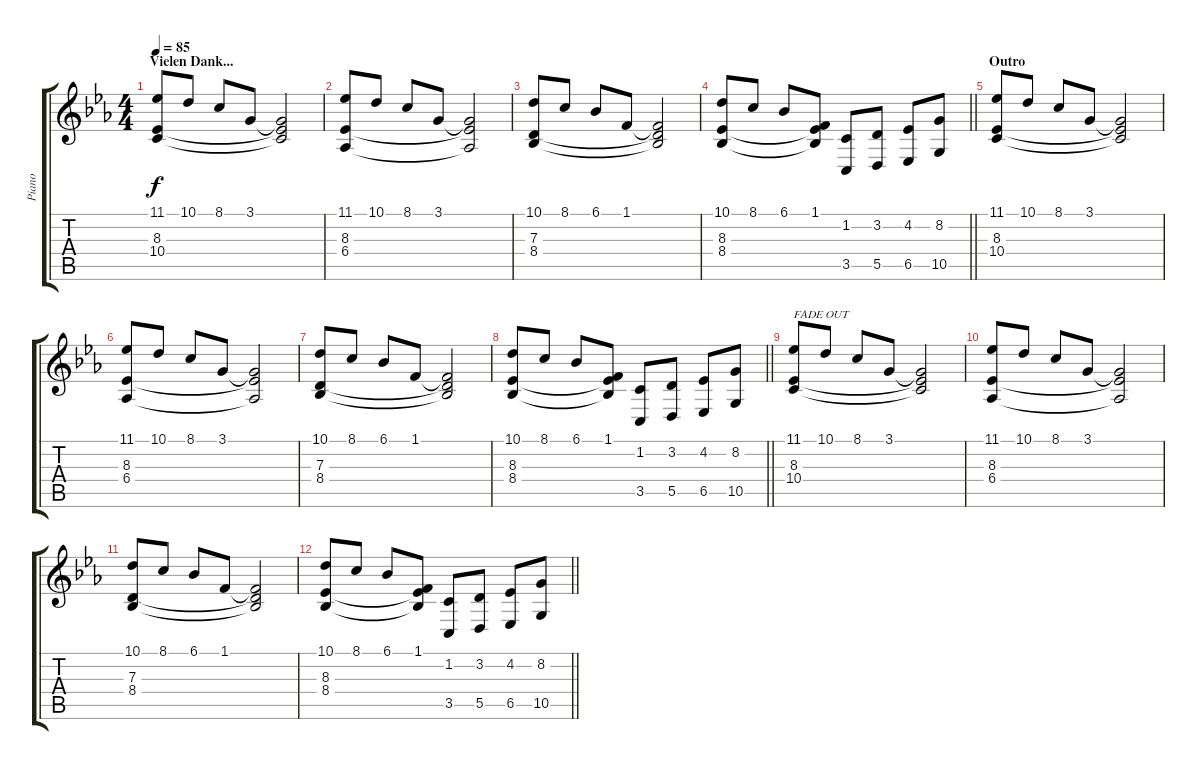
\track ("Piano" "Piano") {instrument acousticgrandpiano}
\staff {score tabs}
\tuning (E4 B3 G3 D3 A2 E2) {hide}
\ts (4 4)
\section ("" "Vielen Dank...")
\tempo 85
\clef g2
\ks cminor
(11.1 8.3 10.4).8{dy f} 10.1.8 8.1.8 3.1.8 (3.1{t} 8.3{t} 10.4{t}).2 |
(11.1 8.3 6.4).8 10.1.8 8.1.8 3.1.8 (3.1{t} 8.3{t} 6.4{t}).2 |
(10.1 7.3 8.4).8 8.1.8 6.1.8 1.1.8 (1.1{t} 7.3{t} 8.4{t}).2 |
\barLineRight lightlight
(10.1 8.3 8.4).8 8.1.8 6.1.8 (1.1 8.3{t} 8.4{t}).8 (1.2 3.5).8 (3.2 5.5).8 (4.2 6.5).8 (8.2 10.5).8 |
\section ("" "Outro")
(11.1 8.3 10.4).8 10.1.8 8.1.8 3.1.8 (3.1{t} 8.3{t} 10.4{t}).2 |
(11.1 8.3 6.4).8 10.1.8 8.1.8 3.1.8 (3.1{t} 8.3{t} 6.4{t}).2 |
(10.1 7.3 8.4).8 8.1.8 6.1.8 1.1.8 (1.1{t} 7.3{t} 8.4{t}).2 |
\barLineRight lightlight
(10.1 8.3 8.4).8 8.1.8 6.1.8 (1.1 8.3{t} 8.4{t}).8 (1.2 3.5).8 (3.2 5.5).8 (4.2 6.5).8 (8.2 10.5).8 |
(11.1 8.3 10.4).8{txt "FADE OUT" volume 0} 10.1.8 8.1.8 3.1.8 (3.1{t} 8.3{t} 10.4{t}).2 |
(11.1 8.3 6.4).8 10.1.8 8.1.8 3.1.8 (3.1{t} 8.3{t} 6.4{t}).2 |
(10.1 7.3 8.4).8 8.1.8 6.1.8 1.1.8 (1.1{t} 7.3{t} 8.4{t}).2 |
\barLineRight lightlight
(10.1 8.3 8.4).8 8.1.8 6.1.8 (1.1 8.3{t} 8.4{t}).8 (1.2 3.5).8 (3.2 5.5).8 (4.2 6.5).8 (8.2 10.5).8
